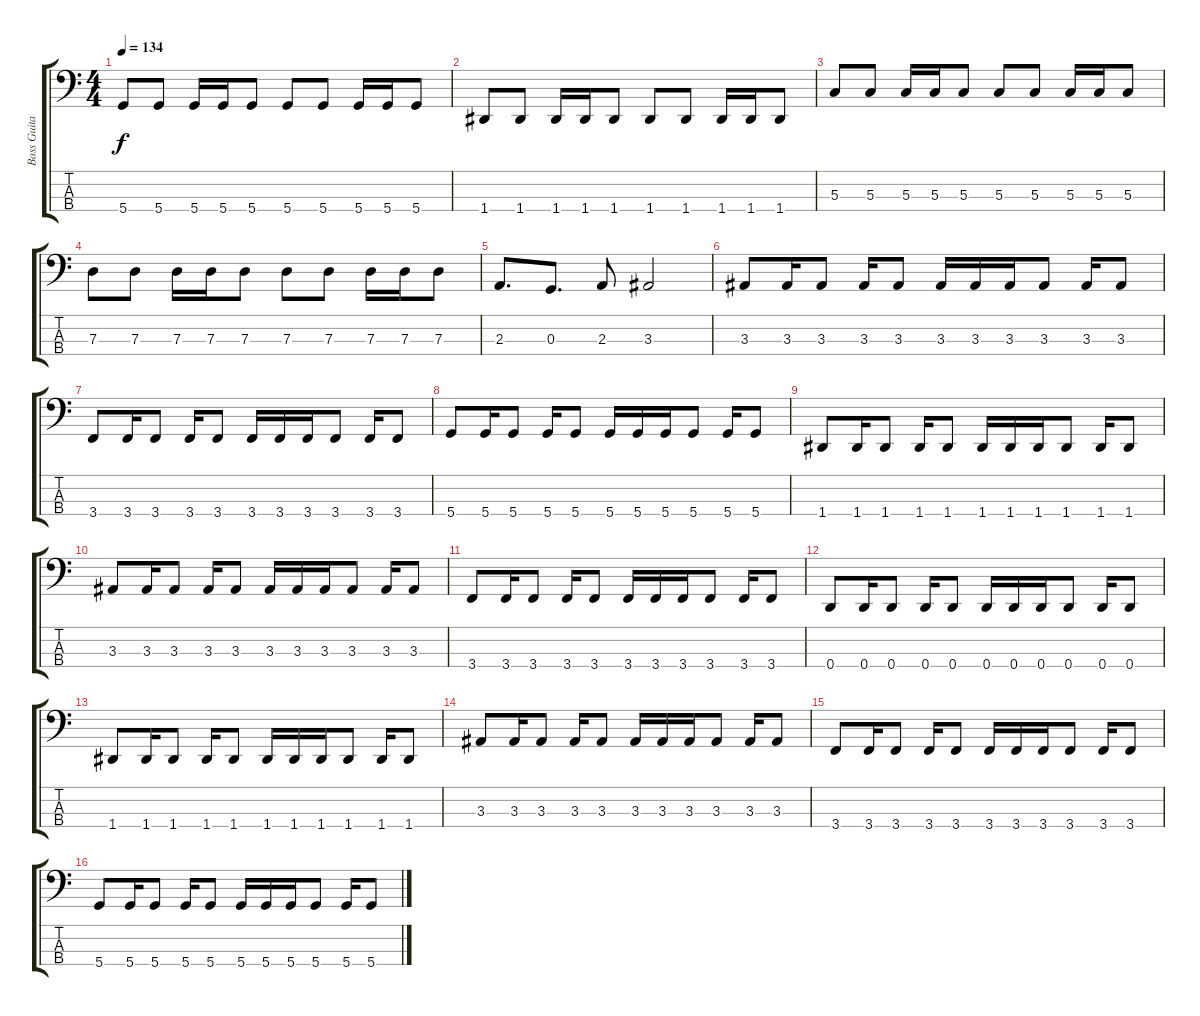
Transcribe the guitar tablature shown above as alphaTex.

\track ("Bass Guitar" "Bass Guita") {instrument electricbasspick}
\staff {score tabs}
\tuning (F2 C2 G1 D1) {hide}
\ts (4 4)
\tempo 134
\clef f4
\ks aminor
5.4.8{dy f} 5.4.8 5.4.16 5.4.16 5.4.8 5.4.8 5.4.8 5.4.16 5.4.16 5.4.8 |
1.4.8 1.4.8 1.4.16 1.4.16 1.4.8 1.4.8 1.4.8 1.4.16 1.4.16 1.4.8 |
5.3.8 5.3.8 5.3.16 5.3.16 5.3.8 5.3.8 5.3.8 5.3.16 5.3.16 5.3.8 |
7.3.8 7.3.8 7.3.16 7.3.16 7.3.8 7.3.8 7.3.8 7.3.16 7.3.16 7.3.8 |
2.3.8{d} 0.3.8{d} 2.3.8 3.3.2 |
3.3.8 3.3.16 3.3.8 3.3.16 3.3.8 3.3.16 3.3.16 3.3.16 3.3.8 3.3.16 3.3.8 |
3.4.8 3.4.16 3.4.8 3.4.16 3.4.8 3.4.16 3.4.16 3.4.16 3.4.8 3.4.16 3.4.8 |
5.4.8 5.4.16 5.4.8 5.4.16 5.4.8 5.4.16 5.4.16 5.4.16 5.4.8 5.4.16 5.4.8 |
1.4.8 1.4.16 1.4.8 1.4.16 1.4.8 1.4.16 1.4.16 1.4.16 1.4.8 1.4.16 1.4.8 |
3.3.8 3.3.16 3.3.8 3.3.16 3.3.8 3.3.16 3.3.16 3.3.16 3.3.8 3.3.16 3.3.8 |
3.4.8 3.4.16 3.4.8 3.4.16 3.4.8 3.4.16 3.4.16 3.4.16 3.4.8 3.4.16 3.4.8 |
0.4.8 0.4.16 0.4.8 0.4.16 0.4.8 0.4.16 0.4.16 0.4.16 0.4.8 0.4.16 0.4.8 |
1.4.8 1.4.16 1.4.8 1.4.16 1.4.8 1.4.16 1.4.16 1.4.16 1.4.8 1.4.16 1.4.8 |
3.3.8 3.3.16 3.3.8 3.3.16 3.3.8 3.3.16 3.3.16 3.3.16 3.3.8 3.3.16 3.3.8 |
3.4.8 3.4.16 3.4.8 3.4.16 3.4.8 3.4.16 3.4.16 3.4.16 3.4.8 3.4.16 3.4.8 |
5.4.8 5.4.16 5.4.8 5.4.16 5.4.8 5.4.16 5.4.16 5.4.16 5.4.8 5.4.16 5.4.8
